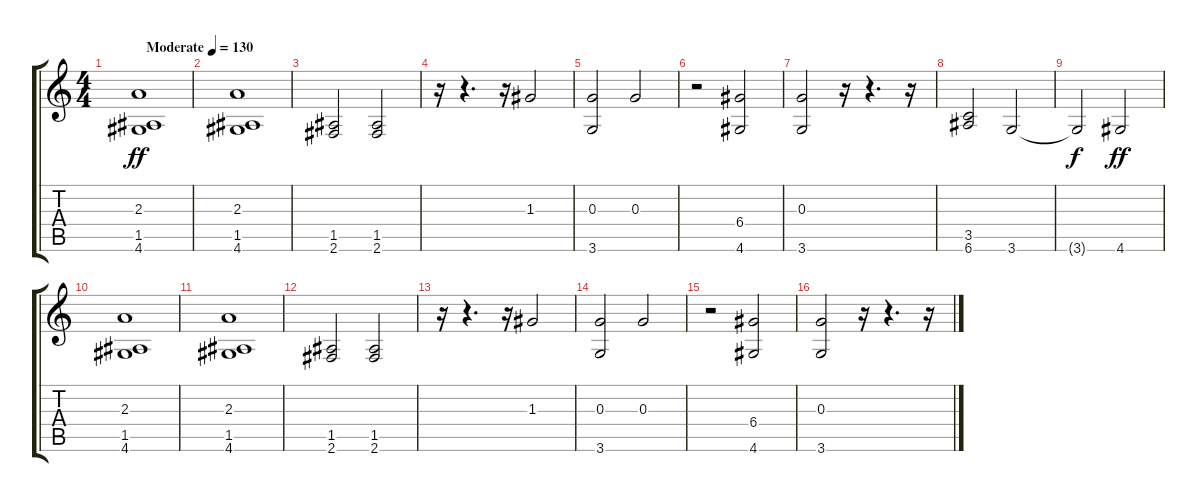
\track "" {instrument distortionguitar}
\staff {score tabs}
\tuning (E4 B3 G3 D3 A2 E2) {hide}
\ts (4 4)
\tempo (130 "Moderate")
\clef g2
\ks c
(2.3 1.5 4.6).1{dy ff instrument distortionguitar} |
(2.3 1.5 4.6).1 |
(1.5 2.6).2 (1.5 2.6).2 |
r.16 r.4{d} r.16 1.3.2 |
(0.3 3.6).2 0.3.2 |
r.2 (6.4 4.6).2 |
(0.3 3.6).2 r.16 r.4{d} r.16 |
(3.5 6.6).2 3.6.2 |
3.6{t}.2{dy f} 4.6.2{dy ff} |
(2.3 1.5 4.6).1 |
(2.3 1.5 4.6).1 |
(1.5 2.6).2 (1.5 2.6).2 |
r.16 r.4{d} r.16 1.3.2 |
(0.3 3.6).2 0.3.2 |
r.2 (6.4 4.6).2 |
(0.3 3.6).2 r.16 r.4{d} r.16
